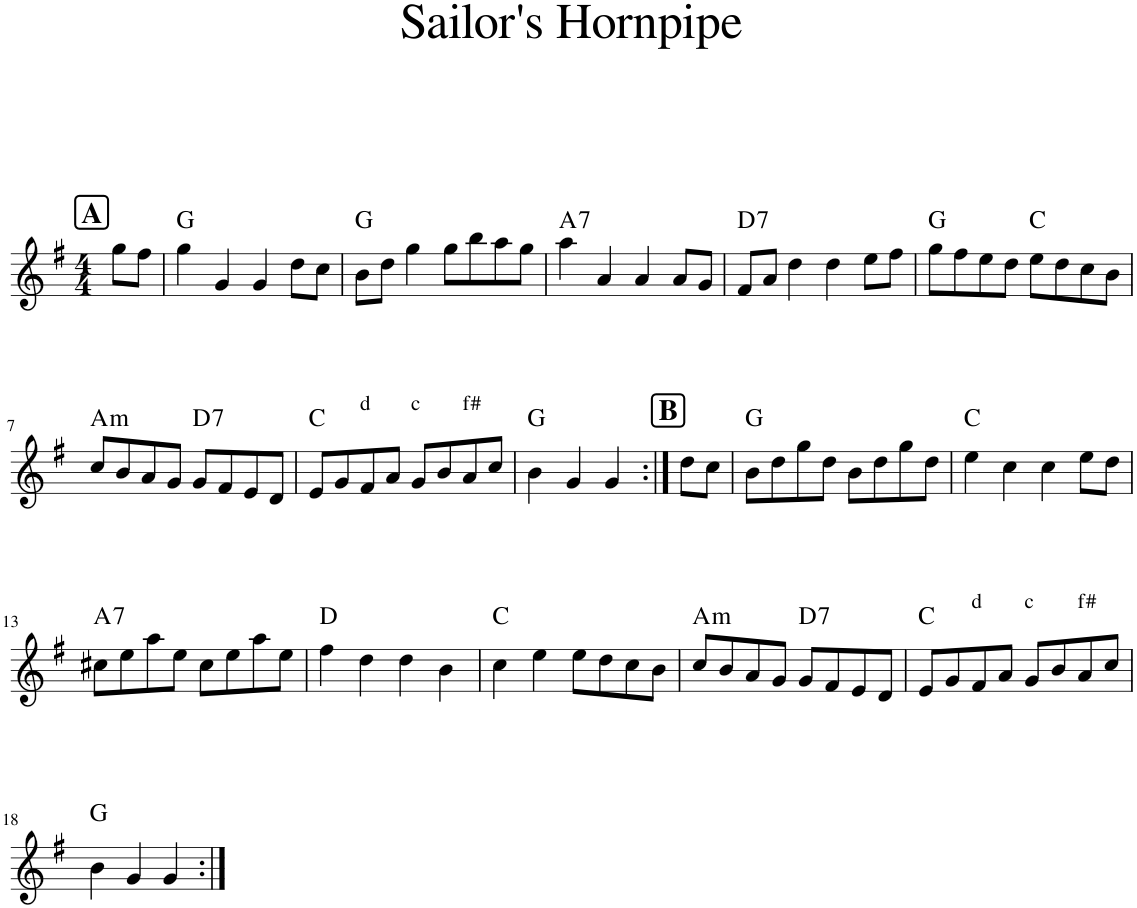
**kern	**harte
*part1	*part1
*staff1	*
*I"Piano	*
*I'Pno	*
*clefG2	*
*k[f#]	*
*G:	*
*M4/4	*
!!LO:REH:place=s1:a:B:cj:fs=14:t=A
=1	=1
8gg\L	.
8ff#\J	.
=2	=2
4gg\	G:maj
4g/	.
4g/	.
8dd\L	.
8cc\J	.
=3	=3
8b\L	G:maj
8dd\J	.
4gg\	.
8gg\L	.
8bb\	.
8aa\	.
8gg\J	.
=4	=4
!	!LO:H:kt=7
4aa\	A:7
4a/	.
4a/	.
8a/L	.
8g/J	.
=5	=5
!	!LO:H:kt=7
8f#/L	D:7
8a/J	.
4dd\	.
4dd\	.
8ee\L	.
8ff#\J	.
=6	=6
8gg\L	G:maj
8ff#\	.
8ee\	.
8dd\J	.
8ee\L	C:maj
8dd\	.
8cc\	.
8b\J	.
!!LO:LB:g=z
=7	=7
!	!LO:H:kt=m
8cc/L	A:min
8b/	.
8a/	.
8g/J	.
!	!LO:H:kt=7
8g/L	D:7
8f#/	.
8e/	.
8d/J	.
=8	=8
8e/L	C:maj
8g/	.
!LO:TX:a:t=d	!
8f#/	.
8a/J	.
!LO:TX:a:t=c	!
8g/L	.
8b/	.
!LO:TX:a:t=f#	!
8a/	.
8cc/J	.
=9	=9
4b\	G:maj
4g/	.
4g/	.
!!LO:REH:place=s1:a:B:cj:fs=14:t=B
=10:|!	=10:|!
8dd\L	.
8cc\J	.
=11	=11
8b\L	G:maj
8dd\	.
8gg\	.
8dd\J	.
8b\L	.
8dd\	.
8gg\	.
8dd\J	.
=12	=12
4ee\	C:maj
4cc\	.
4cc\	.
8ee\L	.
8dd\J	.
!!LO:LB:g=z
=13	=13
!	!LO:H:kt=7
8cc#X\L	A:7
8ee\	.
8aa\	.
8ee\J	.
8cc#\L	.
8ee\	.
8aa\	.
8ee\J	.
=14	=14
4ff#\	D:maj
4dd\	.
4dd\	.
4b\	.
=15	=15
4cc\	C:maj
4ee\	.
8ee\L	.
8dd\	.
8cc\	.
8b\J	.
=16	=16
!	!LO:H:kt=m
8cc/L	A:min
8b/	.
8a/	.
8g/J	.
!	!LO:H:kt=7
8g/L	D:7
8f#/	.
8e/	.
8d/J	.
=17	=17
8e/L	C:maj
8g/	.
!LO:TX:a:t=d	!
8f#/	.
8a/J	.
!LO:TX:a:t=c	!
8g/L	.
8b/	.
!LO:TX:a:t=f#	!
8a/	.
8cc/J	.
!!LO:LB:g=z
=18	=18
4b\	G:maj
4g/	.
4g/	.
=:|!	=:|!
*-	*-
